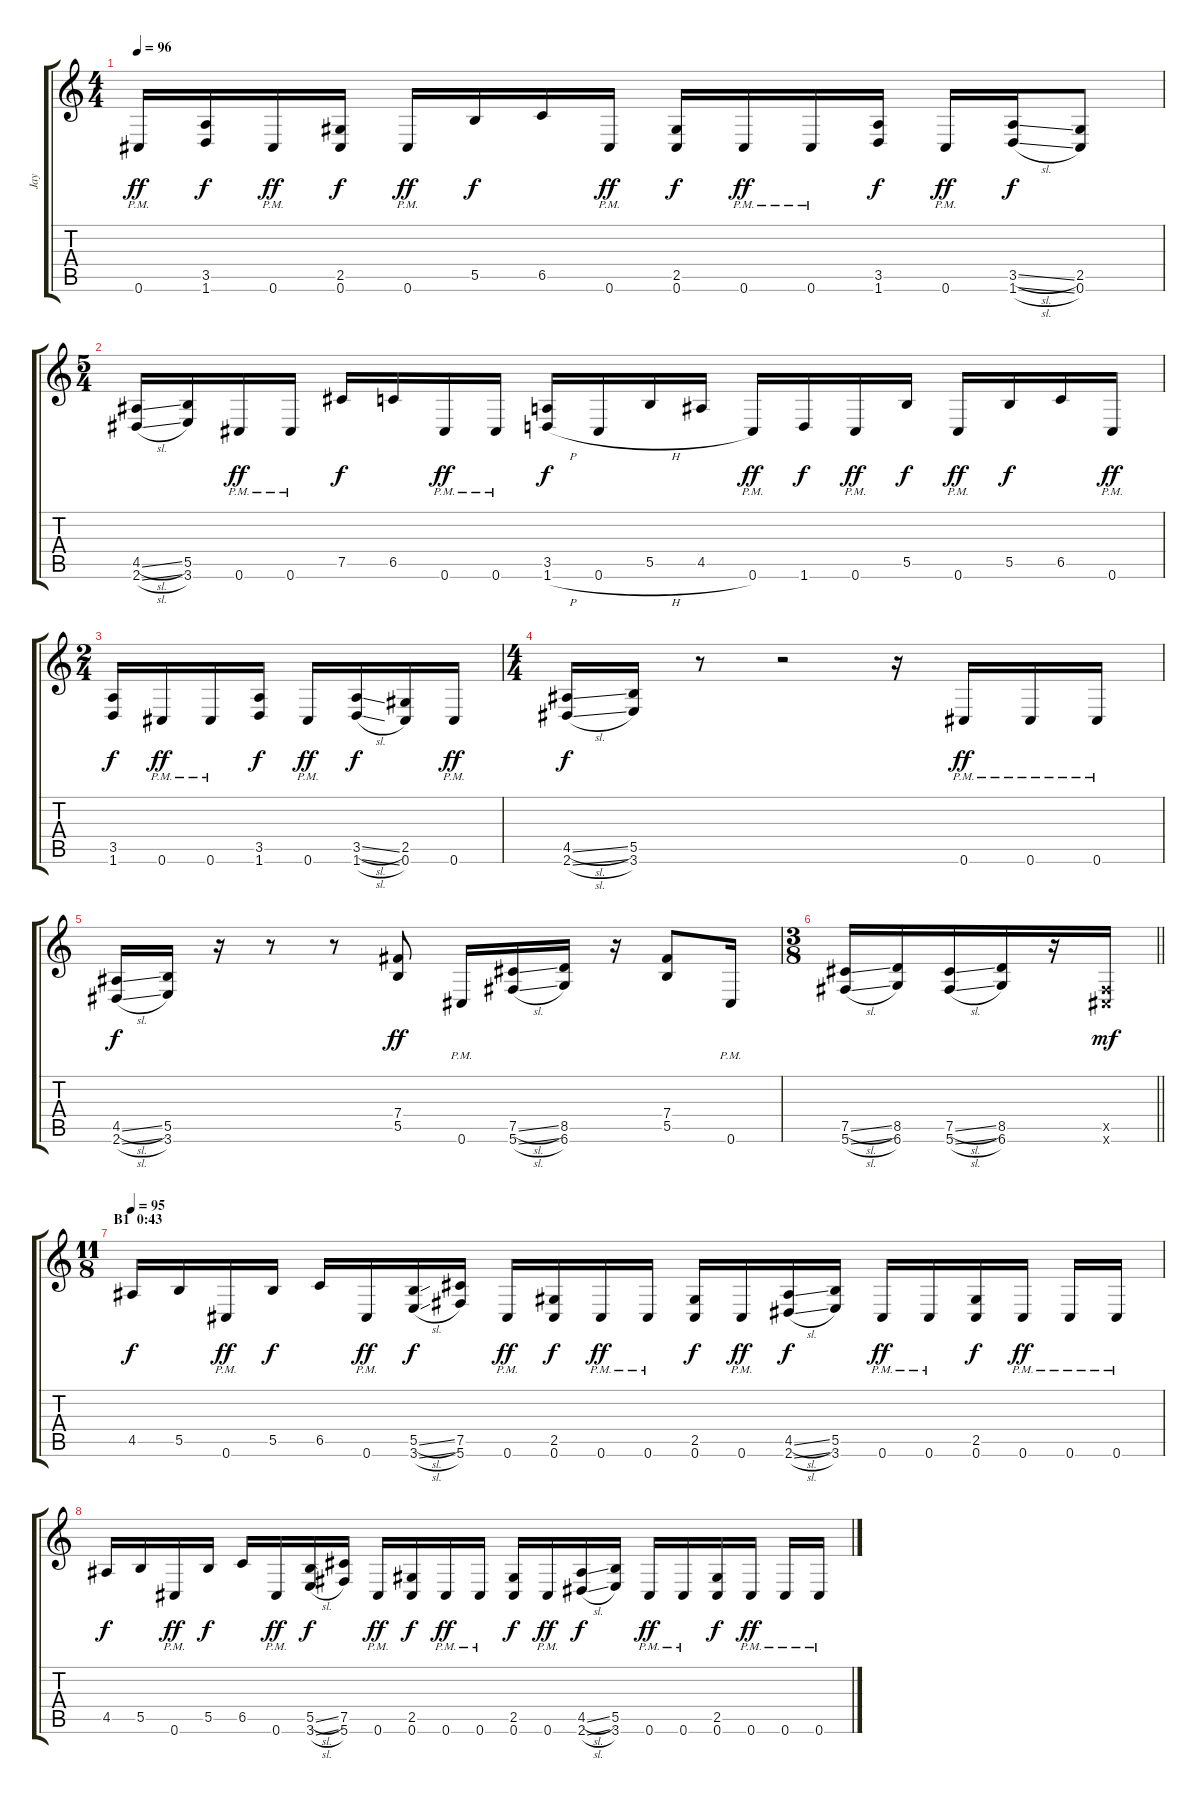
\track ("Jay" "Jay") {instrument distortionguitar}
\staff {score tabs}
\tuning (Db4 Ab3 E3 B2 Gb2 Db2) {hide}
\ts (4 4)
\tempo 96
\clef g2
\ks c
0.6{pm}.16{dy ff} (3.5 1.6).16{dy f} 0.6{pm}.16{dy ff} (2.5 0.6).16{dy f} 0.6{pm}.16{dy ff} 5.5.16{dy f} 6.5.16 0.6{pm}.16{dy ff} (2.5 0.6).16{dy f} 0.6{pm}.16{dy ff} 0.6{pm}.16 (3.5 1.6).16{dy f} 0.6{pm}.16{dy ff} (3.5{sl} 1.6{sl}).16{dy f} (2.5 0.6).8 |
\ts (5 4)
(4.5{sl} 2.6{sl}).16 (5.5 3.6).16 0.6{pm}.16{dy ff} 0.6{pm}.16 7.5.16{dy f} 6.5.16 0.6{pm}.16{dy ff} 0.6{pm}.16 (3.5 1.6{h}).16{dy f} 0.6{h}.16 5.5.16 4.5.16 0.6{pm}.16{dy ff} 1.6.16{dy f} 0.6{pm}.16{dy ff} 5.5.16{dy f} 0.6{pm}.16{dy ff} 5.5.16{dy f} 6.5.16 0.6{pm}.16{dy ff} |
\ts (2 4)
(3.5 1.6).16{dy f} 0.6{pm}.16{dy ff} 0.6{pm}.16 (3.5 1.6).16{dy f} 0.6{pm}.16{dy ff} (3.5{sl} 1.6{sl}).16{dy f} (2.5 0.6).16 0.6{pm}.16{dy ff} |
\ts (4 4)
(4.5{sl} 2.6{sl}).16{dy f} (5.5 3.6).16 r.8 r.2 r.16 0.6{pm}.16{dy ff} 0.6{pm}.16 0.6{pm}.16 |
(4.5{sl} 2.6{sl}).16{dy f} (5.5 3.6).16 r.16 r.8 r.8 (7.4 5.5).8{dy ff} 0.6{pm}.16 (7.5{sl} 5.6{sl}).16 (8.5 6.6).16 r.16 (7.4 5.5).8 0.6{pm}.16 |
\ts (3 8)
\barLineRight lightlight
(7.5{sl} 5.6{sl}).16 (8.5 6.6).16 (7.5{sl} 5.6{sl}).16 (8.5 6.6).16 r.16 (0.5{x} 0.6{x}).16{dy mf} |
\ts (11 8)
\section ("" "B1  0:43")
\tempo 95
4.5.16{dy f} 5.5.16 0.6{pm}.16{dy ff} 5.5.16{dy f} 6.5.16 0.6{pm}.16{dy ff} (5.5{sl} 3.6{sl}).16{dy f} (7.5 5.6).16 0.6{pm}.16{dy ff} (2.5 0.6).16{dy f} 0.6{pm}.16{dy ff} 0.6{pm}.16 (2.5 0.6).16{dy f} 0.6{pm}.16{dy ff} (4.5{sl} 2.6{sl}).16{dy f} (5.5 3.6).16 0.6{pm}.16{dy ff} 0.6{pm}.16 (2.5 0.6).16{dy f} 0.6{pm}.16{dy ff} 0.6{pm}.16 0.6{pm}.16 |
4.5.16{dy f} 5.5.16 0.6{pm}.16{dy ff} 5.5.16{dy f} 6.5.16 0.6{pm}.16{dy ff} (5.5{sl} 3.6{sl}).16{dy f} (7.5 5.6).16 0.6{pm}.16{dy ff} (2.5 0.6).16{dy f} 0.6{pm}.16{dy ff} 0.6{pm}.16 (2.5 0.6).16{dy f} 0.6{pm}.16{dy ff} (4.5{sl} 2.6{sl}).16{dy f} (5.5 3.6).16 0.6{pm}.16{dy ff} 0.6{pm}.16 (2.5 0.6).16{dy f} 0.6{pm}.16{dy ff} 0.6{pm}.16 0.6{pm}.16
